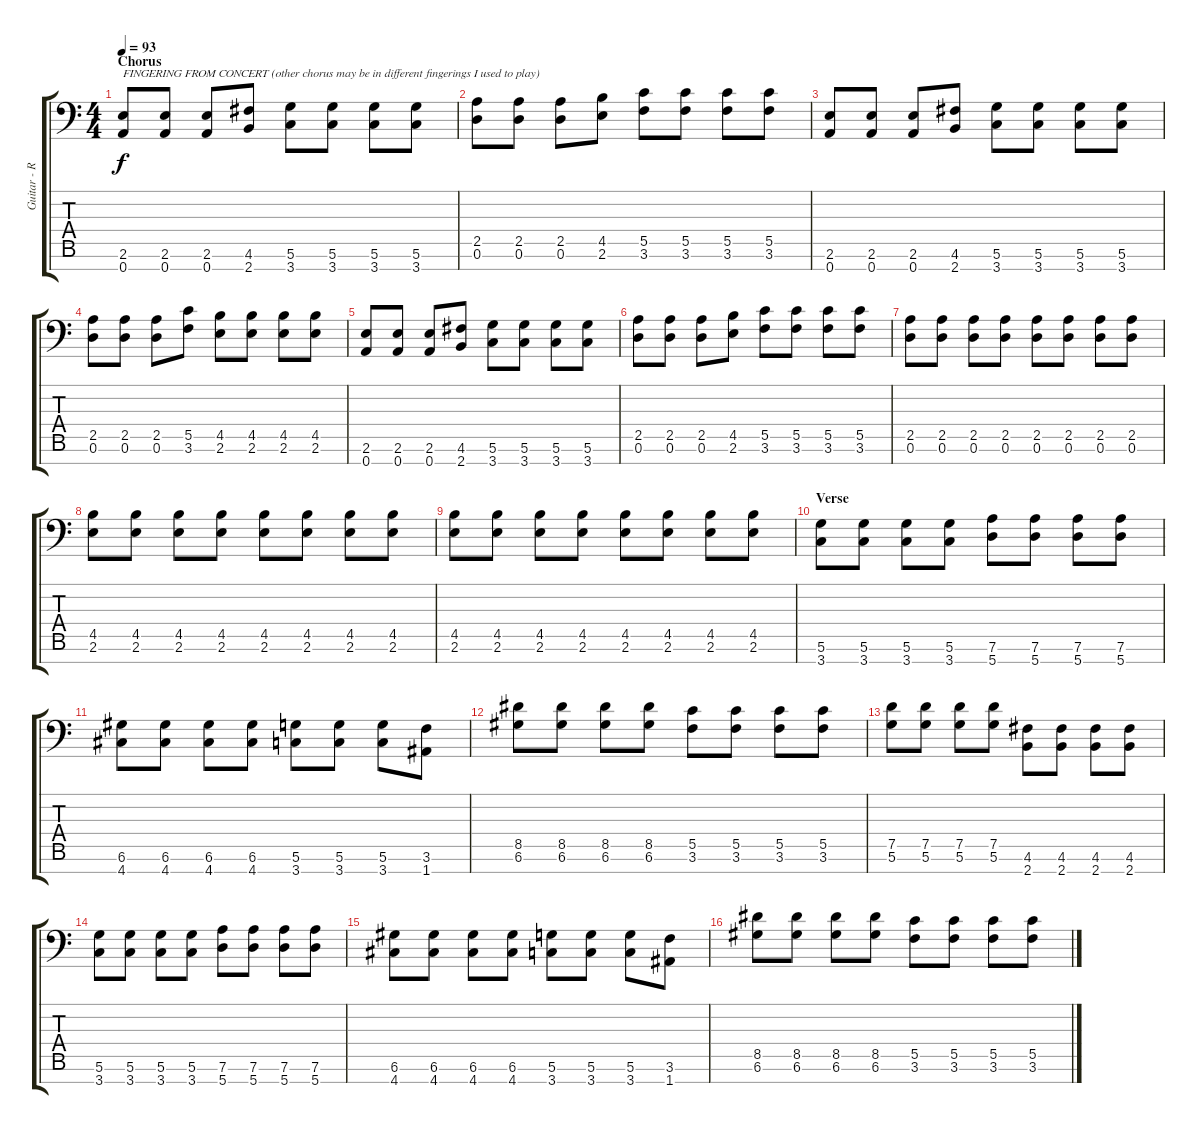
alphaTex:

\track ("Guitar - Rhytm" "Guitar - R") {instrument distortionguitar}
\staff {score tabs}
\tuning (D4 A3 F3 C3 G2 D2 A1) {hide}
\ts (4 4)
\section ("" "Chorus")
\tempo 93
\clef f4
\ks c
(2.6 0.7).8{txt "FINGERING FROM CONCERT (other chorus may be in different fingerings I used to play)" dy f} (2.6 0.7).8 (2.6 0.7).8 (4.6 2.7).8 (5.6 3.7).8 (5.6 3.7).8 (5.6 3.7).8 (5.6 3.7).8 |
(2.5 0.6).8 (2.5 0.6).8 (2.5 0.6).8 (4.5 2.6).8 (5.5 3.6).8 (5.5 3.6).8 (5.5 3.6).8 (5.5 3.6).8 |
(2.6 0.7).8 (2.6 0.7).8 (2.6 0.7).8 (4.6 2.7).8 (5.6 3.7).8 (5.6 3.7).8 (5.6 3.7).8 (5.6 3.7).8 |
(2.5 0.6).8 (2.5 0.6).8 (2.5 0.6).8 (5.5 3.6).8 (4.5 2.6).8 (4.5 2.6).8 (4.5 2.6).8 (4.5 2.6).8 |
(2.6 0.7).8 (2.6 0.7).8 (2.6 0.7).8 (4.6 2.7).8 (5.6 3.7).8 (5.6 3.7).8 (5.6 3.7).8 (5.6 3.7).8 |
(2.5 0.6).8 (2.5 0.6).8 (2.5 0.6).8 (4.5 2.6).8 (5.5 3.6).8 (5.5 3.6).8 (5.5 3.6).8 (5.5 3.6).8 |
(2.5 0.6).8 (2.5 0.6).8 (2.5 0.6).8 (2.5 0.6).8 (2.5 0.6).8 (2.5 0.6).8 (2.5 0.6).8 (2.5 0.6).8 |
(4.5 2.6).8 (4.5 2.6).8 (4.5 2.6).8 (4.5 2.6).8 (4.5 2.6).8 (4.5 2.6).8 (4.5 2.6).8 (4.5 2.6).8 |
(4.5 2.6).8 (4.5 2.6).8 (4.5 2.6).8 (4.5 2.6).8 (4.5 2.6).8 (4.5 2.6).8 (4.5 2.6).8 (4.5 2.6).8 |
\section ("" "Verse")
(5.6 3.7).8 (5.6 3.7).8 (5.6 3.7).8 (5.6 3.7).8 (7.6 5.7).8 (7.6 5.7).8 (7.6 5.7).8 (7.6 5.7).8 |
(6.6 4.7).8 (6.6 4.7).8 (6.6 4.7).8 (6.6 4.7).8 (5.6 3.7).8 (5.6 3.7).8 (5.6 3.7).8 (3.6 1.7).8 |
(8.5 6.6).8 (8.5 6.6).8 (8.5 6.6).8 (8.5 6.6).8 (5.5 3.6).8 (5.5 3.6).8 (5.5 3.6).8 (5.5 3.6).8 |
(7.5 5.6).8 (7.5 5.6).8 (7.5 5.6).8 (7.5 5.6).8 (4.6 2.7).8 (4.6 2.7).8 (4.6 2.7).8 (4.6 2.7).8 |
(5.6 3.7).8 (5.6 3.7).8 (5.6 3.7).8 (5.6 3.7).8 (7.6 5.7).8 (7.6 5.7).8 (7.6 5.7).8 (7.6 5.7).8 |
(6.6 4.7).8 (6.6 4.7).8 (6.6 4.7).8 (6.6 4.7).8 (5.6 3.7).8 (5.6 3.7).8 (5.6 3.7).8 (3.6 1.7).8 |
(8.5 6.6).8 (8.5 6.6).8 (8.5 6.6).8 (8.5 6.6).8 (5.5 3.6).8 (5.5 3.6).8 (5.5 3.6).8 (5.5 3.6).8
